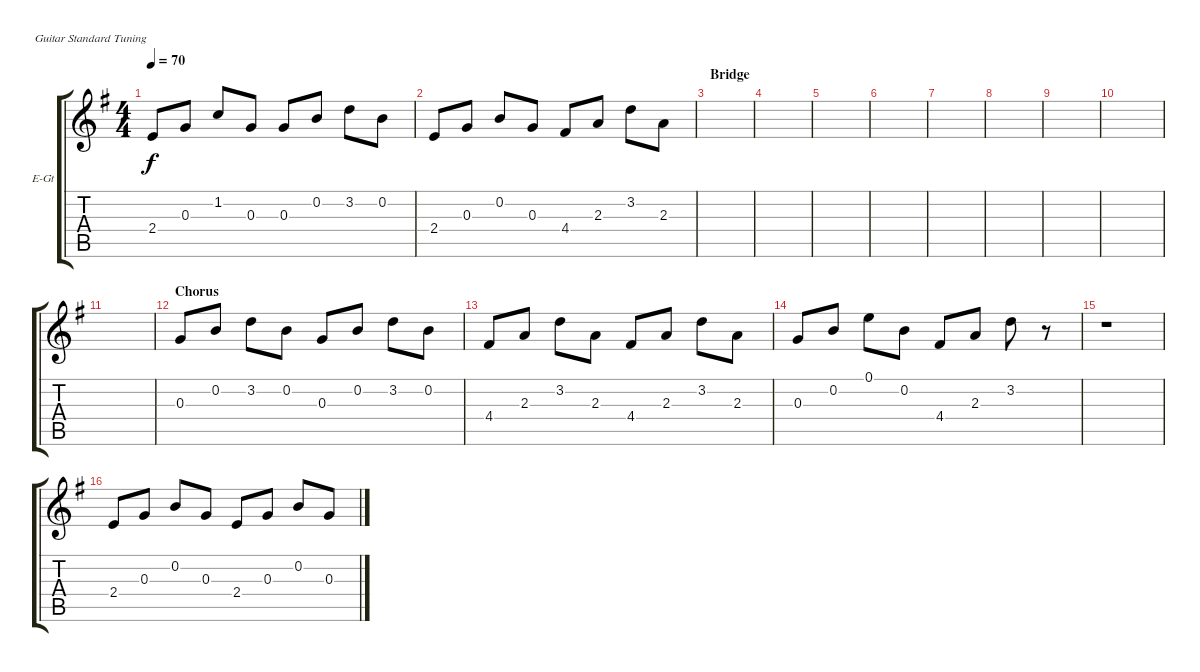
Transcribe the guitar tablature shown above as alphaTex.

\defaultSystemsLayout 4
\bracketExtendMode groupsimilarinstruments
\firstSystemTrackNameOrientation horizontal
\otherSystemsTrackNameOrientation horizontal
\track ("Electric Guitar" "E-Gt") {instrument electricguitarclean}
\staff {score tabs}
\tuning (E4 B3 G3 D3 A2 E2)
\ts (4 4)
\tempo 70
\clef g2
\ks eminor
2.4.8{dy f} 0.3.8 1.2.8 0.3.8 0.3.8 0.2.8 3.2.8 0.2.8 |
2.4.8 0.3.8 0.2.8 0.3.8 4.4.8 2.3.8 3.2.8 2.3.8 |
\section ("" "Bridge")
|
|
|
|
|
|
|
|
|
\section ("" "Chorus")
0.3.8 0.2.8 3.2.8 0.2.8 0.3.8 0.2.8 3.2.8 0.2.8 |
4.4.8 2.3.8 3.2.8 2.3.8 4.4.8 2.3.8 3.2.8 2.3.8 |
0.3.8 0.2.8 0.1.8 0.2.8 4.4.8 2.3.8 3.2.8 r.8 |
r.1 |
2.4.8 0.3.8 0.2.8 0.3.8 2.4.8 0.3.8 0.2.8 0.3.8
